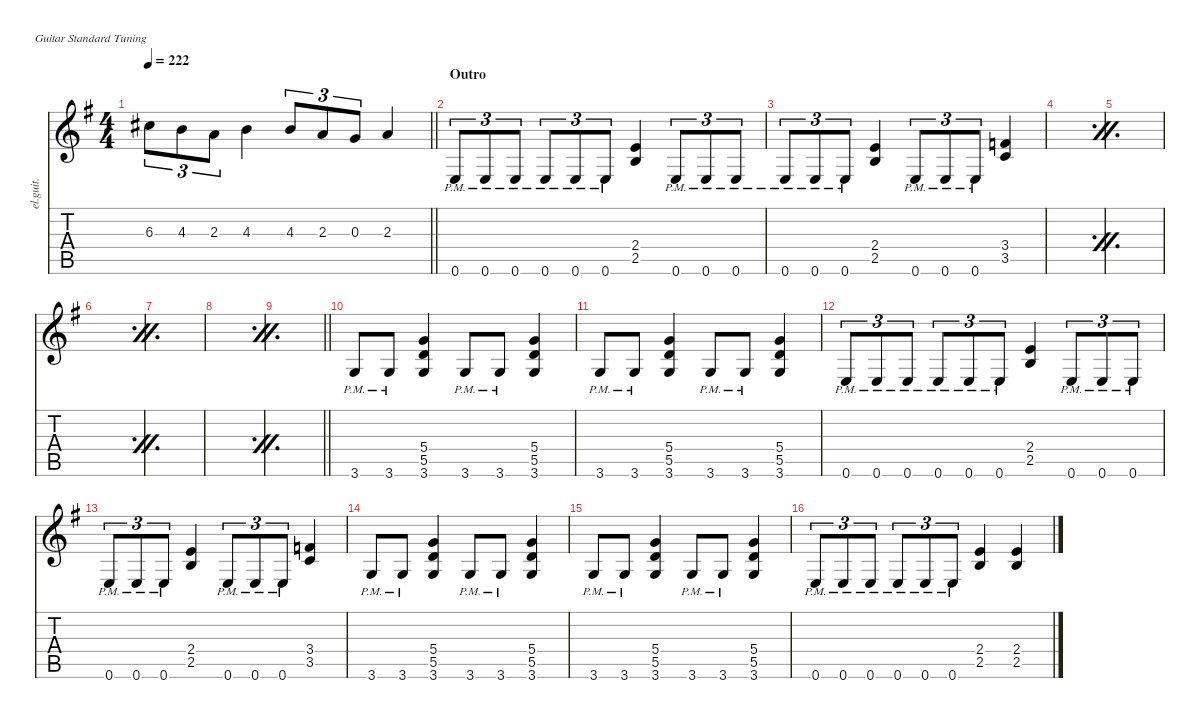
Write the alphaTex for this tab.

\defaultSystemsLayout 4
\hideDynamics
\bracketExtendMode nobrackets
\otherSystemsTrackNameOrientation horizontal
\track ("Guitar 1" "el.guit.") {defaultSystemsLayout 8 mute instrument electricguitarclean}
\staff {score tabs}
\tuning (E4 B3 G3 D3 A2 E2)
\ts (4 4)
\tempo 222
\clef g2
\barLineRight lightlight
\ks eminor
6.3{acc #}.8{tu (3 2) dy f beam Down} 4.3{acc forcenatural}.8{tu (3 2) beam Down} 2.3{acc forcenatural}.8{tu (3 2) beam Down} 4.3{acc forcenatural}.4{beam Down} 4.3{acc forcenatural}.8{tu (3 2) beam Up} 2.3{acc forcenatural}.8{tu (3 2) beam Up} 0.3{acc forcenatural}.8{tu (3 2) beam Up} 2.3{acc forcenatural}.4{beam Up} |
\section ("" "Outro")
0.6{pm acc forcenatural}.8{tu (3 2) beam Up} 0.6{pm acc forcenatural}.8{tu (3 2) beam Up} 0.6{pm acc forcenatural}.8{tu (3 2) beam Up} 0.6{pm acc forcenatural}.8{tu (3 2) beam Up} 0.6{pm acc forcenatural}.8{tu (3 2) beam Up} 0.6{pm acc forcenatural}.8{tu (3 2) beam Up} (2.4{acc forcenatural} 2.5{acc forcenatural}).4{beam Up} 0.6{pm acc forcenatural}.8{tu (3 2) beam Up} 0.6{pm acc forcenatural}.8{tu (3 2) beam Up} 0.6{pm acc forcenatural}.8{tu (3 2) beam Up} |
0.6{pm acc forcenatural}.8{tu (3 2) beam Up} 0.6{pm acc forcenatural}.8{tu (3 2) beam Up} 0.6{pm acc forcenatural}.8{tu (3 2) beam Up} (2.4{acc forcenatural} 2.5{acc forcenatural}).4{beam Up} 0.6{pm acc forcenatural}.8{tu (3 2) beam Up} 0.6{pm acc forcenatural}.8{tu (3 2) beam Up} 0.6{pm acc forcenatural}.8{tu (3 2) beam Up} (3.4{acc forcenatural} 3.5{acc forcenatural}).4{beam Up} |
\simile firstofdouble
|
\simile secondofdouble
|
\simile firstofdouble
|
\simile secondofdouble
|
\simile firstofdouble
|
\simile secondofdouble
\barLineRight lightlight
|
\simile none
3.6{pm acc forcenatural}.8{beam Up} 3.6{pm acc forcenatural}.8{beam Up} (5.4{acc forcenatural} 5.5{acc forcenatural} 3.6{acc forcenatural}).4{beam Up} 3.6{pm acc forcenatural}.8{beam Up} 3.6{pm acc forcenatural}.8{beam Up} (5.4{acc forcenatural} 5.5{acc forcenatural} 3.6{acc forcenatural}).4{beam Up} |
3.6{pm acc forcenatural}.8{beam Up} 3.6{pm acc forcenatural}.8{beam Up} (5.4{acc forcenatural} 5.5{acc forcenatural} 3.6{acc forcenatural}).4{beam Up} 3.6{pm acc forcenatural}.8{beam Up} 3.6{pm acc forcenatural}.8{beam Up} (5.4{acc forcenatural} 5.5{acc forcenatural} 3.6{acc forcenatural}).4{beam Up} |
0.6{pm acc forcenatural}.8{tu (3 2) beam Up} 0.6{pm acc forcenatural}.8{tu (3 2) beam Up} 0.6{pm acc forcenatural}.8{tu (3 2) beam Up} 0.6{pm acc forcenatural}.8{tu (3 2) beam Up} 0.6{pm acc forcenatural}.8{tu (3 2) beam Up} 0.6{pm acc forcenatural}.8{tu (3 2) beam Up} (2.4{acc forcenatural} 2.5{acc forcenatural}).4{beam Up} 0.6{pm acc forcenatural}.8{tu (3 2) beam Up} 0.6{pm acc forcenatural}.8{tu (3 2) beam Up} 0.6{pm acc forcenatural}.8{tu (3 2) beam Up} |
0.6{pm acc forcenatural}.8{tu (3 2) beam Up} 0.6{pm acc forcenatural}.8{tu (3 2) beam Up} 0.6{pm acc forcenatural}.8{tu (3 2) beam Up} (2.4{acc forcenatural} 2.5{acc forcenatural}).4{beam Up} 0.6{pm acc forcenatural}.8{tu (3 2) beam Up} 0.6{pm acc forcenatural}.8{tu (3 2) beam Up} 0.6{pm acc forcenatural}.8{tu (3 2) beam Up} (3.4{acc forcenatural} 3.5{acc forcenatural}).4{beam Up} |
3.6{pm acc forcenatural}.8{beam Up} 3.6{pm acc forcenatural}.8{beam Up} (5.4{acc forcenatural} 5.5{acc forcenatural} 3.6{acc forcenatural}).4{beam Up} 3.6{pm acc forcenatural}.8{beam Up} 3.6{pm acc forcenatural}.8{beam Up} (5.4{acc forcenatural} 5.5{acc forcenatural} 3.6{acc forcenatural}).4{beam Up} |
3.6{pm acc forcenatural}.8{beam Up} 3.6{pm acc forcenatural}.8{beam Up} (5.4{acc forcenatural} 5.5{acc forcenatural} 3.6{acc forcenatural}).4{beam Up} 3.6{pm acc forcenatural}.8{beam Up} 3.6{pm acc forcenatural}.8{beam Up} (5.4{acc forcenatural} 5.5{acc forcenatural} 3.6{acc forcenatural}).4{beam Up} |
0.6{pm acc forcenatural}.8{tu (3 2) beam Up} 0.6{pm acc forcenatural}.8{tu (3 2) beam Up} 0.6{pm acc forcenatural}.8{tu (3 2) beam Up} 0.6{pm acc forcenatural}.8{tu (3 2) beam Up} 0.6{pm acc forcenatural}.8{tu (3 2) beam Up} 0.6{pm acc forcenatural}.8{tu (3 2) beam Up} (2.4{acc forcenatural} 2.5{acc forcenatural}).4{beam Up} (2.4{acc forcenatural} 2.5{acc forcenatural}).4{beam Up}
